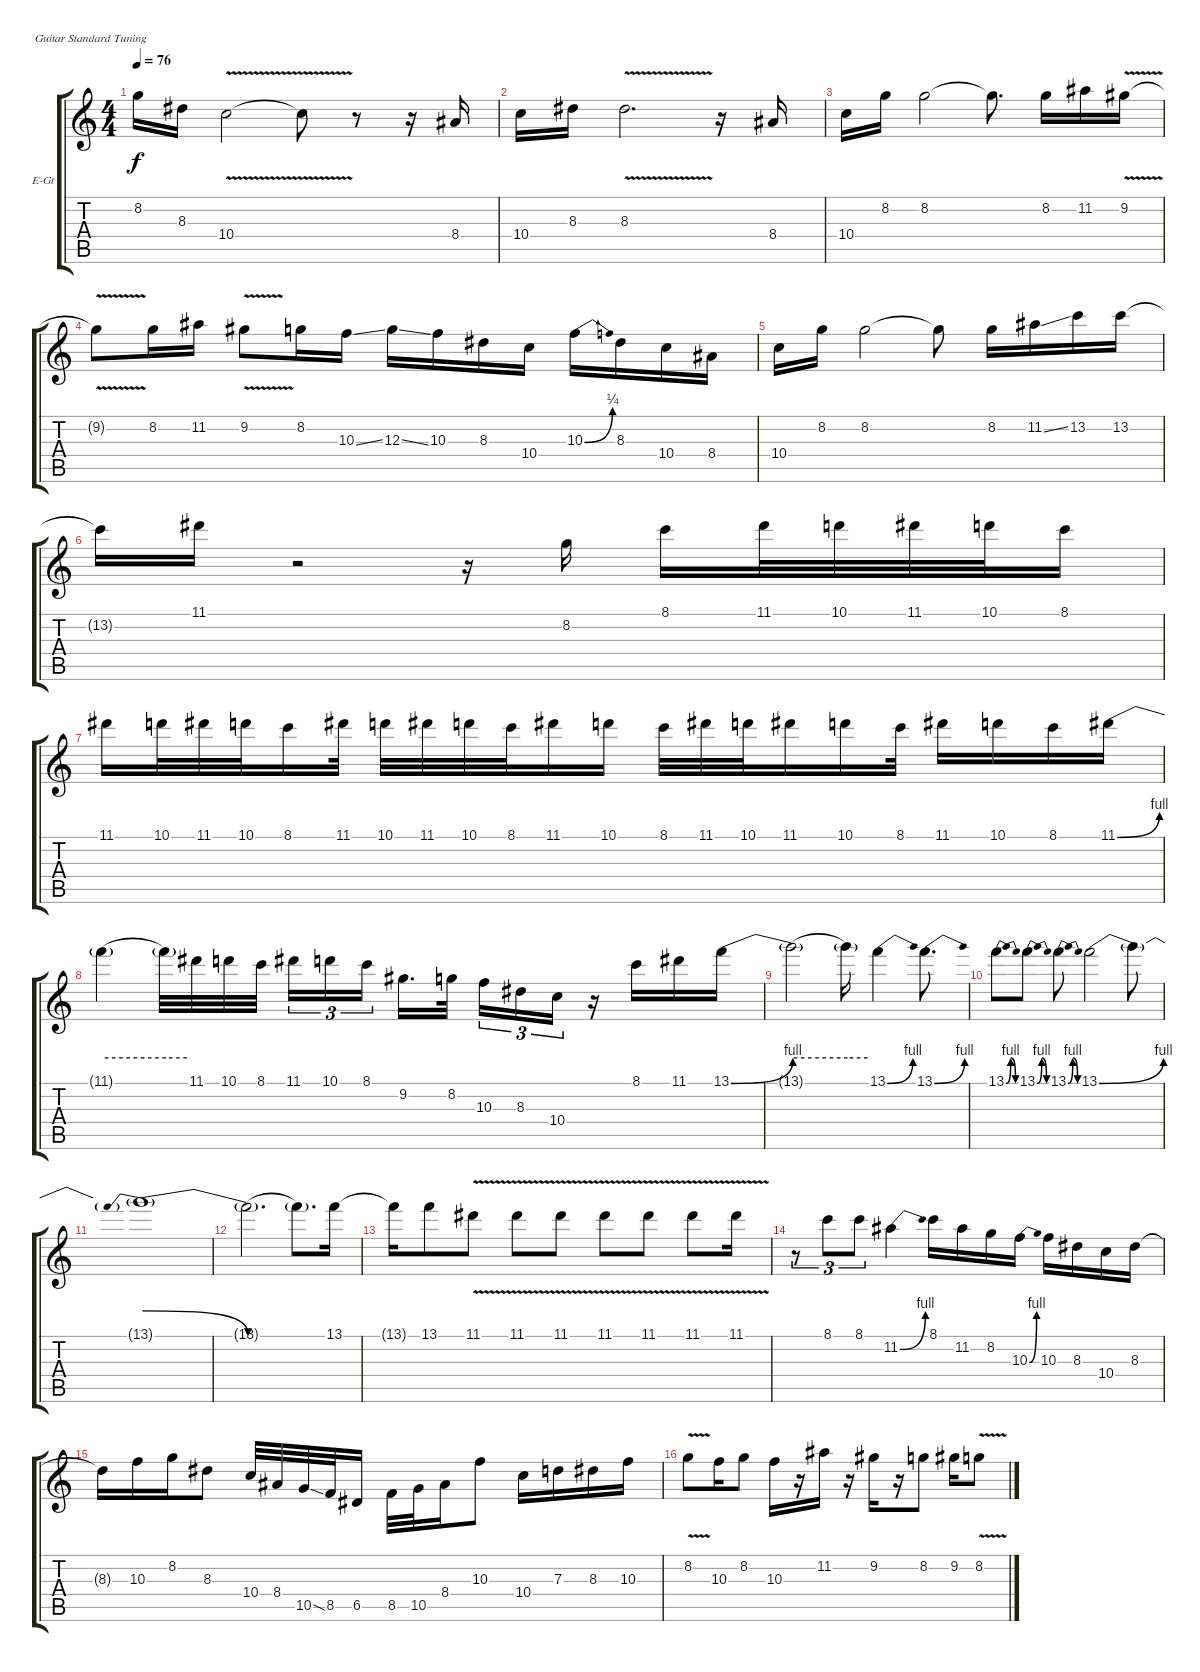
\bracketExtendMode groupsimilarinstruments
\firstSystemTrackNameOrientation horizontal
\otherSystemsTrackNameOrientation horizontal
\track ("Solo Guitar" "E-Gt") {instrument overdrivenguitar}
\staff {score tabs}
\tuning (E4 B3 G3 D3 A2 E2)
\ts (4 4)
\tempo 76
\clef g2
\ks c
8.2.16{dy f} 8.3.16 10.4{v}.2 10.4{v t}.8 r.8 r.16 8.4.16 |
10.4.16 8.3.16 8.3{v}.2{d} r.16 8.4.16 |
10.4.16 8.2.16 8.2.2 8.2{t}.8{d} 8.2.16 11.2.16 9.2{v}.16 |
9.2{v t}.8 8.2.16 11.2.16 9.2{v}.8 8.2.16 10.3{ss}.16 12.3{ss}.16 10.3.16 8.3.16 10.4.16 10.3{be (bend 0 0 60 1)}.16 8.3.16 10.4.16 8.4.16 |
10.4.16 8.2.16 8.2.2 8.2{t}.8 8.2.16 11.2{ss}.16 13.2.16 13.2.16 |
13.2{t}.16 11.1.16 r.2 r.16 8.2.16 8.1.16 11.1.32 10.1.32 11.1.32 10.1.32 8.1.16 |
11.1.16 10.1.32 11.1.32 10.1.32 8.1.16 11.1.32 10.1.32 11.1.32 10.1.32 8.1.32 11.1.16 10.1.16 8.1.32 11.1.32 10.1.32 11.1.16 10.1.16 8.1.32 11.1.16 10.1.16 8.1.16 11.1{be (bend 0 0 60 4)}.16 |
11.1{be (hold 0 4 60 4) t}.4 11.1{be (hold 0 4 60 4) t}.32 11.1.32 10.1.32 8.1.32 11.1.16{tu (3 2)} 10.1.16{tu (3 2)} 8.1.16{tu (3 2)} 9.2.16{d} 8.2.32 10.3.16{tu (3 2)} 8.3.16{tu (3 2)} 10.4.16{tu (3 2)} r.16 8.1.16 11.1.16 13.1{be (bend 0 0 60 4)}.16 |
13.1{be (hold 0 4 60 4) t}.2 13.1{be (hold 0 4 60 4) t}.16 13.1{be (bend 0 0 60 4)}.4 13.1{be (bend 0 0 60 4)}.8{d} |
13.1{be (bendrelease 0 0 30 4 30 4 60 0)}.8 13.1{be (bendrelease 0 0 30 4 30 4 60 0)}.8 13.1{be (bendrelease 0 0 30 4 30 4 60 0)}.8 13.1{be (bend 0 0 60 4)}.2 13.1{t}.8 |
13.1{be (prebendrelease 0 4 60 0) t}.1 |
13.1{be (hold 0 0 60 0) t}.2{d} 13.1{be (hold 0 0 60 0) t}.8{d} 13.1.16 |
13.1{t}.16 13.1.8 11.1{v}.8 11.1{v}.8 11.1{v}.8 11.1{v}.8 11.1{v}.8 11.1{v}.8 11.1{v}.16 |
r.8{tu (3 2)} 8.1.8{tu (3 2)} 8.1.8{tu (3 2)} 11.2{be (bend 0 0 60 4)}.4 8.1.16 11.2.16 8.2.16 10.3{be (bend 0 0 60 4)}.16 10.3.16 8.3.16 10.4.16 8.3.16 |
8.3{t}.16 10.3.16 8.2.16 8.3.8 10.4.32 8.4.32 10.5{ss}.32 8.5.32 6.5.16 8.5.32 10.5.32 8.4.16 10.3.8 10.4.16 7.3.16 8.3.16 10.3.16 |
8.2{v}.8 10.3.16 8.2.8 10.3.16 r.16 11.2.16 r.16 9.2.16 r.16 8.2.8 9.2.16 8.2{v}.8
